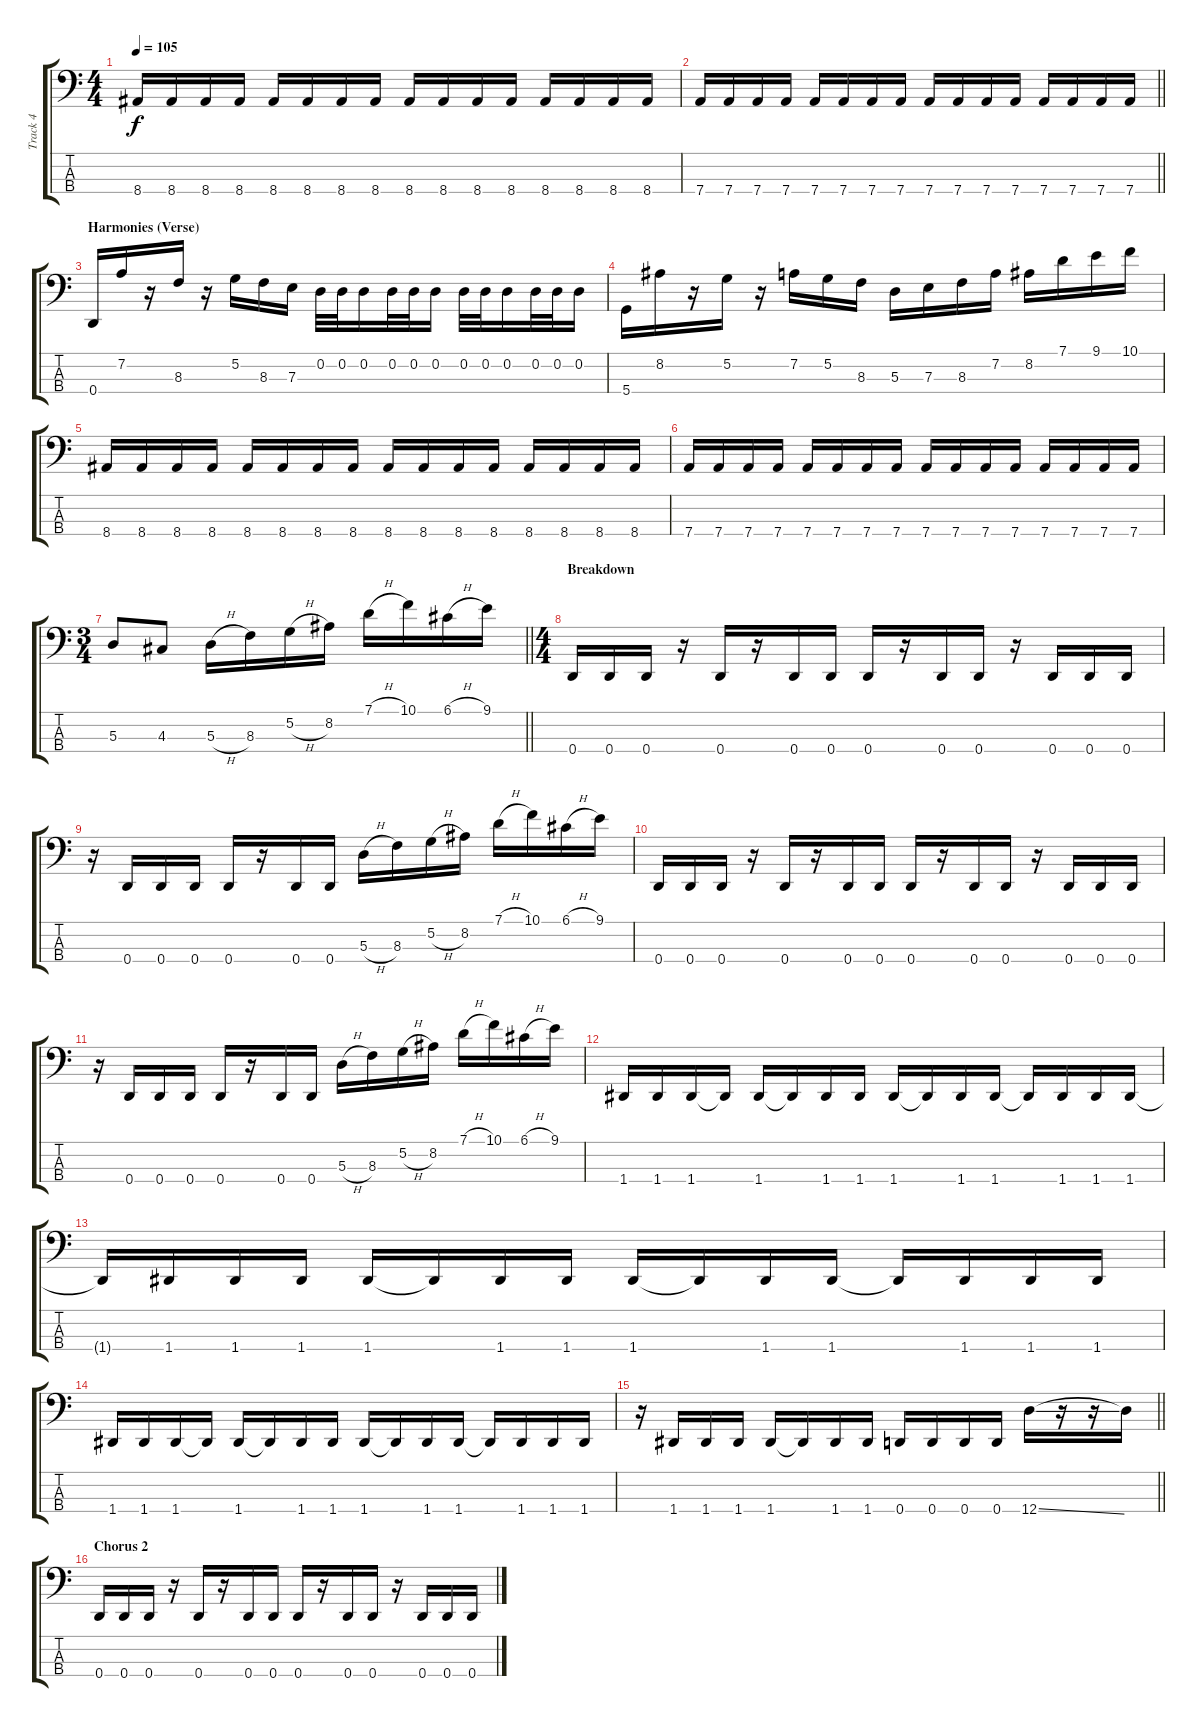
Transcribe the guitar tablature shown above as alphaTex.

\track ("Track 4" "Track 4") {instrument electricbassfinger}
\staff {score tabs}
\tuning (G2 D2 A1 D1) {hide}
\ts (4 4)
\tempo 105
\clef f4
\ks c
8.4.16{dy f} 8.4.16 8.4.16 8.4.16 8.4.16 8.4.16 8.4.16 8.4.16 8.4.16 8.4.16 8.4.16 8.4.16 8.4.16 8.4.16 8.4.16 8.4.16 |
\barLineRight lightlight
7.4.16 7.4.16 7.4.16 7.4.16 7.4.16 7.4.16 7.4.16 7.4.16 7.4.16 7.4.16 7.4.16 7.4.16 7.4.16 7.4.16 7.4.16 7.4.16 |
\section ("" "Harmonies (Verse)")
0.4.16 7.2.16 r.16 8.3.16 r.16 5.2.16 8.3.16 7.3.16 0.2.32 0.2.32 0.2.16 0.2.32 0.2.32 0.2.16 0.2.32 0.2.32 0.2.16 0.2.32 0.2.32 0.2.16 |
5.4.16 8.2.16 r.16 5.2.16 r.16 7.2.16 5.2.16 8.3.16 5.3.16 7.3.16 8.3.16 7.2.16 8.2.16 7.1.16 9.1.16 10.1.16 |
8.4.16 8.4.16 8.4.16 8.4.16 8.4.16 8.4.16 8.4.16 8.4.16 8.4.16 8.4.16 8.4.16 8.4.16 8.4.16 8.4.16 8.4.16 8.4.16 |
7.4.16 7.4.16 7.4.16 7.4.16 7.4.16 7.4.16 7.4.16 7.4.16 7.4.16 7.4.16 7.4.16 7.4.16 7.4.16 7.4.16 7.4.16 7.4.16 |
\ts (3 4)
\barLineRight lightlight
5.3.8 4.3.8 5.3{h}.16 8.3.16 5.2{h}.16 8.2.16 7.1{h}.16 10.1.16 6.1{h}.16 9.1.16 |
\ts (4 4)
\section ("" "Breakdown")
0.4.16 0.4.16 0.4.16 r.16 0.4.16 r.16 0.4.16 0.4.16 0.4.16 r.16 0.4.16 0.4.16 r.16 0.4.16 0.4.16 0.4.16 |
r.16 0.4.16 0.4.16 0.4.16 0.4.16 r.16 0.4.16 0.4.16 5.3{h}.16 8.3.16 5.2{h}.16 8.2.16 7.1{h}.16 10.1.16 6.1{h}.16 9.1.16 |
0.4.16 0.4.16 0.4.16 r.16 0.4.16 r.16 0.4.16 0.4.16 0.4.16 r.16 0.4.16 0.4.16 r.16 0.4.16 0.4.16 0.4.16 |
r.16 0.4.16 0.4.16 0.4.16 0.4.16 r.16 0.4.16 0.4.16 5.3{h}.16 8.3.16 5.2{h}.16 8.2.16 7.1{h}.16 10.1.16 6.1{h}.16 9.1.16 |
1.4.16 1.4.16 1.4.16 1.4{t}.16 1.4.16 1.4{t}.16 1.4.16 1.4.16 1.4.16 1.4{t}.16 1.4.16 1.4.16 1.4{t}.16 1.4.16 1.4.16 1.4.16 |
1.4{t}.16 1.4.16 1.4.16 1.4.16 1.4.16 1.4{t}.16 1.4.16 1.4.16 1.4.16 1.4{t}.16 1.4.16 1.4.16 1.4{t}.16 1.4.16 1.4.16 1.4.16 |
1.4.16 1.4.16 1.4.16 1.4{t}.16 1.4.16 1.4{t}.16 1.4.16 1.4.16 1.4.16 1.4{t}.16 1.4.16 1.4.16 1.4{t}.16 1.4.16 1.4.16 1.4.16 |
\barLineRight lightlight
r.16 1.4.16 1.4.16 1.4.16 1.4.16 1.4{t}.16 1.4.16 1.4.16 0.4.16 0.4.16 0.4.16 0.4.16 12.4{ss}.16 r.16 r.16 12.4{t}.16 |
\section ("" "Chorus 2")
0.4.16 0.4.16 0.4.16 r.16 0.4.16 r.16 0.4.16 0.4.16 0.4.16 r.16 0.4.16 0.4.16 r.16 0.4.16 0.4.16 0.4.16
